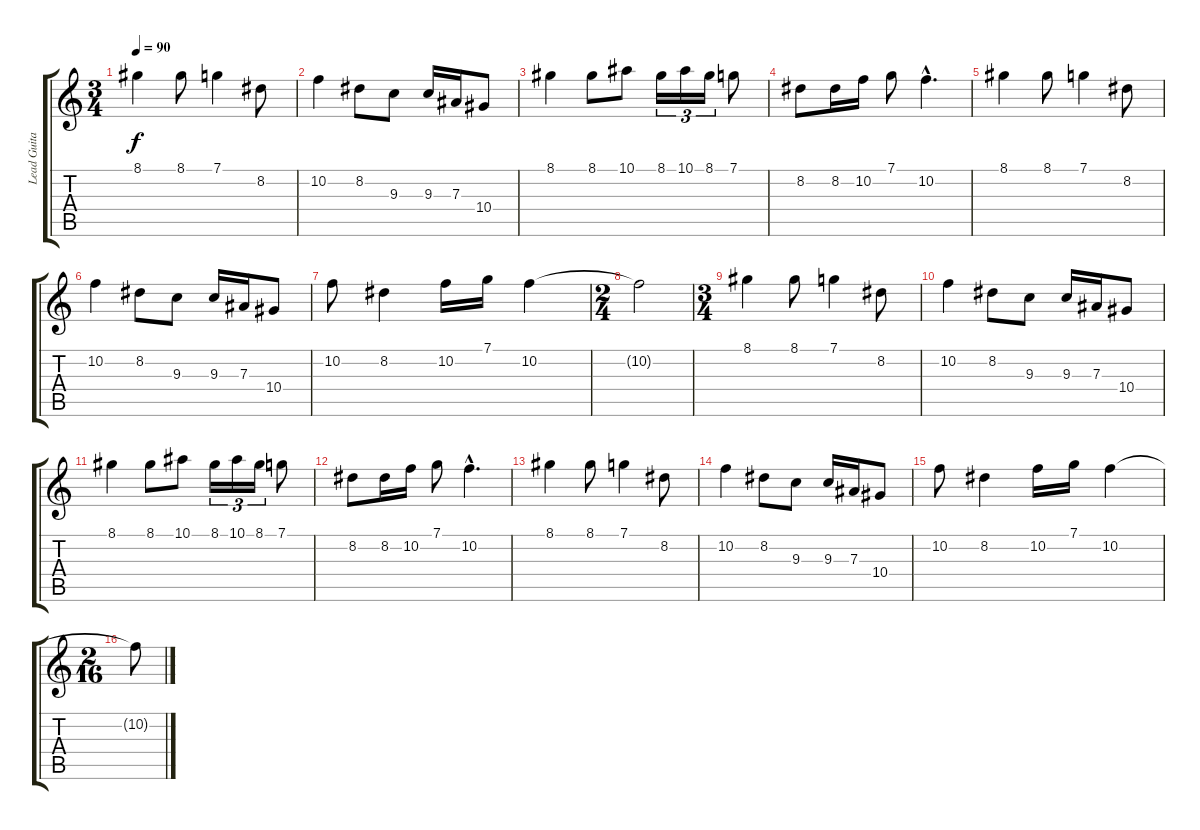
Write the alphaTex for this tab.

\track ("Lead Guitar 1" "Lead Guita") {instrument distortionguitar}
\staff {score tabs}
\tuning (C4 G3 Eb3 Bb2 F2 C2) {hide}
\ts (3 4)
\tempo 90
\clef g2
\ks c
8.1.4{dy f} 8.1.8 7.1.4 8.2.8 |
10.2.4 8.2.8 9.3.8 9.3.16 7.3.16 10.4.8 |
8.1.4 8.1.8 10.1.8 8.1.16{tu (3 2)} 10.1.16{tu (3 2)} 8.1.16{tu (3 2)} 7.1.8 |
8.2.8 8.2.16 10.2.16 7.1.8 10.2{hac}.4{d} |
8.1.4 8.1.8 7.1.4 8.2.8 |
10.2.4 8.2.8 9.3.8 9.3.16 7.3.16 10.4.8 |
10.2.8 8.2.4 10.2.16 7.1.16 10.2.4 |
\ts (2 4)
10.2{t}.2 |
\ts (3 4)
8.1.4{volume 12} 8.1.8 7.1.4 8.2.8 |
10.2.4 8.2.8 9.3.8 9.3.16 7.3.16 10.4.8 |
8.1.4{volume 9} 8.1.8 10.1.8 8.1.16{tu (3 2)} 10.1.16{tu (3 2)} 8.1.16{tu (3 2)} 7.1.8 |
8.2.8 8.2.16 10.2.16 7.1.8 10.2{hac}.4{d} |
8.1.4{volume 5} 8.1.8 7.1.4 8.2.8 |
10.2.4 8.2.8 9.3.8 9.3.16 7.3.16 10.4.8 |
10.2.8{volume 0} 8.2.4 10.2.16 7.1.16 10.2.4 |
\ts (2 16)
10.2{t}.8
